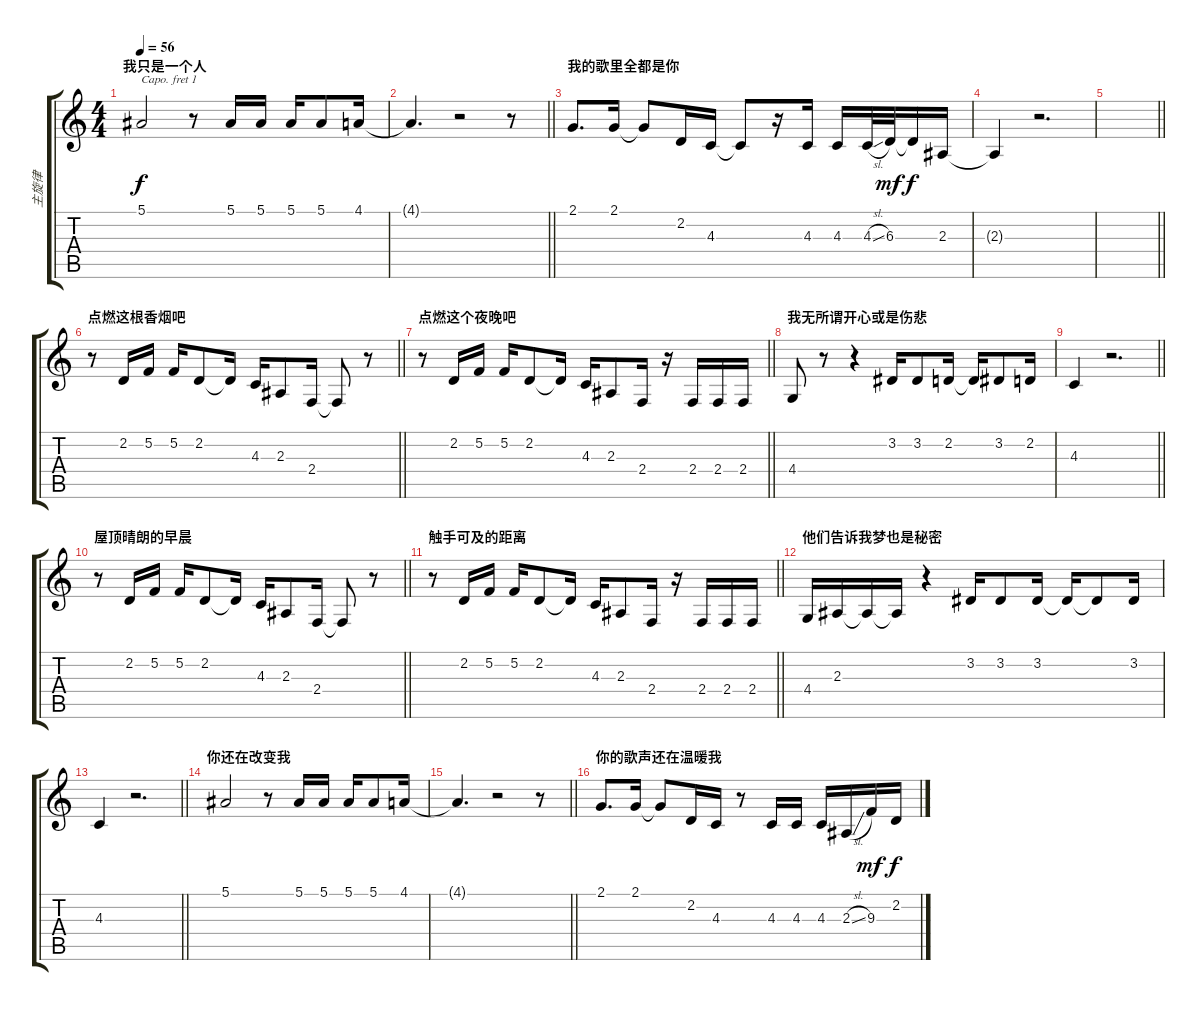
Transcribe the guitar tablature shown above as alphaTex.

\track ("主旋律" "主旋律") {instrument tuba}
\staff {score tabs}
\capo 1
\tuning (E4 B3 G3 D3 A2 E2) {hide}
\ts (4 4)
\section ("" "我只是一个人")
\tempo 56
\clef g2
\ks c
5.1.2{dy f} r.8 5.1.16 5.1.16 5.1.16 5.1.8 4.1.16 |
\barLineRight lightlight
4.1{t}.4{d} r.2 r.8 |
\section ("" "我的歌里全都是你")
2.1.8{d} 2.1.16 2.1{t}.8 2.2.16 4.3.16 4.3{t}.8 r.16 4.3.16 4.3.16 4.3{sl}.32 6.3.32{dy mf} 6.3{t}.16{dy f} 2.3.16 |
2.3{t}.4 r.2{d} |
\barLineRight lightlight
|
\section ("" "点燃这根香烟吧")
\barLineRight lightlight
r.8 2.2.16 5.2.16 5.2.16 2.2.8 2.2{t}.16 4.3.16 2.3.8 2.4.16 2.4{t}.8 r.8 |
\section ("" "点燃这个夜晚吧")
\barLineRight lightlight
r.8 2.2.16 5.2.16 5.2.16 2.2.8 2.2{t}.16 4.3.16 2.3.8 2.4.16 r.16 2.4.16 2.4.16 2.4.16 |
\section ("" "我无所谓开心或是伤悲")
4.4.8 r.8 r.4 3.2.16 3.2.8 2.2.16 2.2{t}.16 3.2.8 2.2.16 |
\barLineRight lightlight
4.3.4 r.2{d} |
\section ("" "屋顶晴朗的早晨")
\barLineRight lightlight
r.8 2.2.16 5.2.16 5.2.16 2.2.8 2.2{t}.16 4.3.16 2.3.8 2.4.16 2.4{t}.8 r.8 |
\section ("" "触手可及的距离")
\barLineRight lightlight
r.8 2.2.16 5.2.16 5.2.16 2.2.8 2.2{t}.16 4.3.16 2.3.8 2.4.16 r.16 2.4.16 2.4.16 2.4.16 |
\section ("" "他们告诉我梦也是秘密")
4.4.16 2.3.16 2.3{t}.16 2.3{t}.16 r.4 3.2.16 3.2.8 3.2.16 3.2{t}.16 3.2{t}.8 3.2.16 |
\barLineRight lightlight
4.3.4 r.2{d} |
\section ("" "你还在改变我")
5.1.2 r.8 5.1.16 5.1.16 5.1.16 5.1.8 4.1.16 |
\barLineRight lightlight
4.1{t}.4{d} r.2 r.8 |
\section ("" "你的歌声还在温暖我")
2.1.8{d} 2.1.16 2.1{t}.8 2.2.16 4.3.16 r.8 4.3.16 4.3.16 4.3.16 2.3{sl}.16 9.3.16{dy mf} 2.2.16{dy f}
